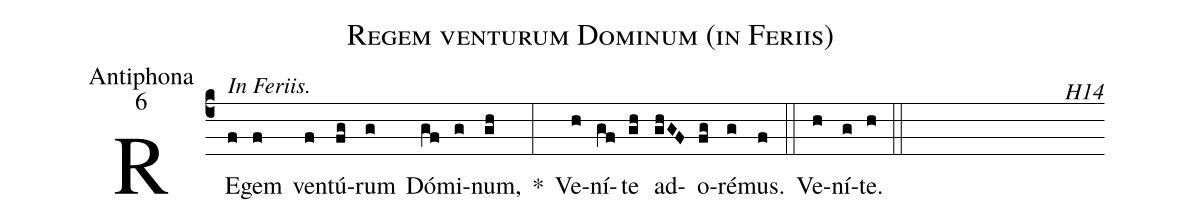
name:Regem venturum Dominum (in Feriis);
office-part:Antiphona;
mode:6;
commentary:H14;
%%
(c4) RE([alt:In Feriis.]f)gem(f) ven(f)tú(fg)rum(g) Dó(gf)mi(g)num,(gh) <sp>*</sp>(:) Ve(h)ní(gf)te(gh) ad(ghGF)o(fg)ré(g)mus.(f)  (::) Ve(h)ní(g)te.(h) (::)
